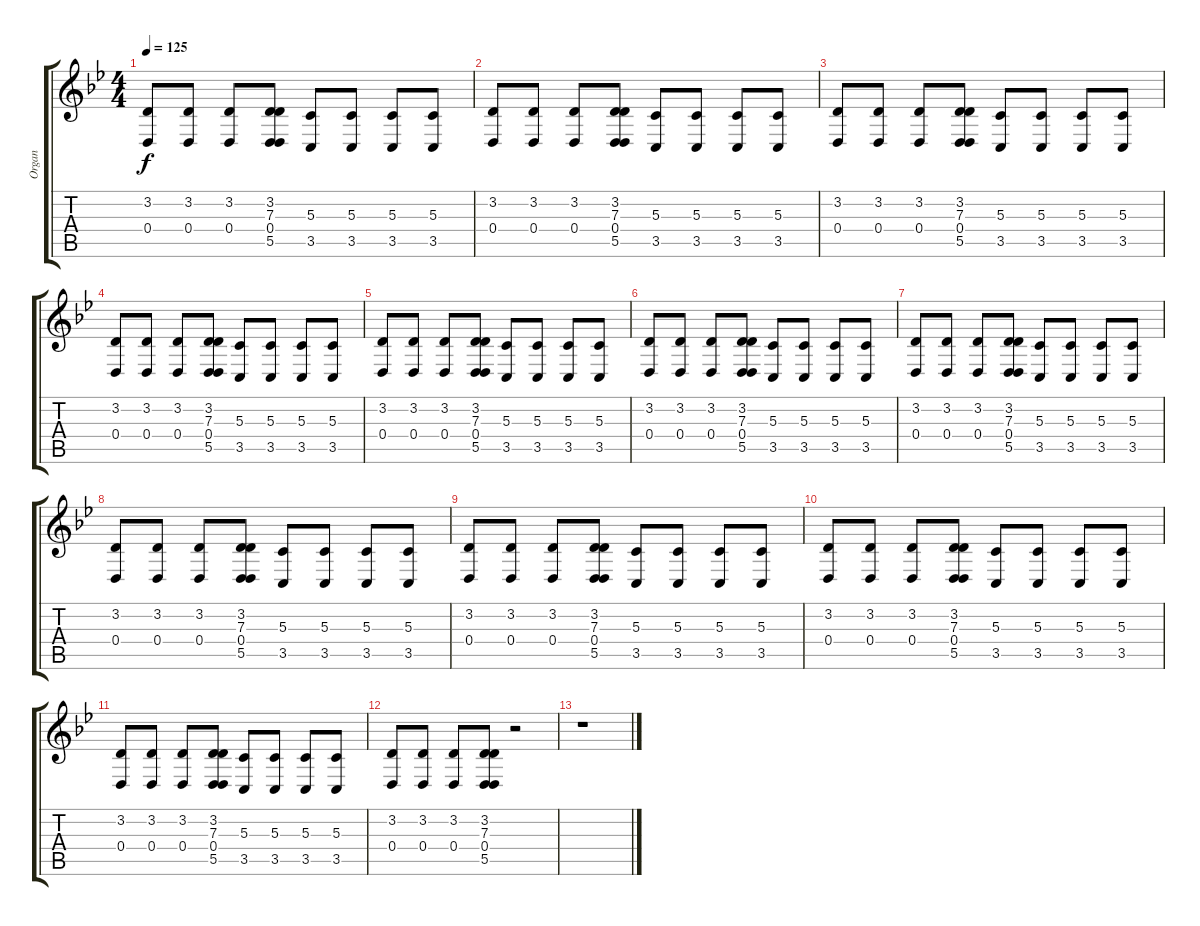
\track ("Organ" "Organ") {instrument drawbarorgan}
\staff {score tabs}
\tuning (E4 B3 G3 D3 A2 E2) {hide}
\ts (4 4)
\tempo 125
\clef g2
\ks bb
(3.2 0.4).8{dy f} (3.2 0.4).8 (3.2 0.4).8 (3.2 7.3 0.4 5.5).8 (5.3 3.5).8 (5.3 3.5).8 (5.3 3.5).8 (5.3 3.5).8 |
(3.2 0.4).8 (3.2 0.4).8 (3.2 0.4).8 (3.2 7.3 0.4 5.5).8 (5.3 3.5).8 (5.3 3.5).8 (5.3 3.5).8 (5.3 3.5).8 |
(3.2 0.4).8 (3.2 0.4).8 (3.2 0.4).8 (3.2 7.3 0.4 5.5).8 (5.3 3.5).8 (5.3 3.5).8 (5.3 3.5).8 (5.3 3.5).8 |
(3.2 0.4).8 (3.2 0.4).8 (3.2 0.4).8 (3.2 7.3 0.4 5.5).8 (5.3 3.5).8 (5.3 3.5).8 (5.3 3.5).8 (5.3 3.5).8 |
(3.2 0.4).8 (3.2 0.4).8 (3.2 0.4).8 (3.2 7.3 0.4 5.5).8 (5.3 3.5).8 (5.3 3.5).8 (5.3 3.5).8 (5.3 3.5).8 |
(3.2 0.4).8 (3.2 0.4).8 (3.2 0.4).8 (3.2 7.3 0.4 5.5).8 (5.3 3.5).8 (5.3 3.5).8 (5.3 3.5).8 (5.3 3.5).8 |
(3.2 0.4).8 (3.2 0.4).8 (3.2 0.4).8 (3.2 7.3 0.4 5.5).8 (5.3 3.5).8 (5.3 3.5).8 (5.3 3.5).8 (5.3 3.5).8 |
(3.2 0.4).8 (3.2 0.4).8 (3.2 0.4).8 (3.2 7.3 0.4 5.5).8 (5.3 3.5).8 (5.3 3.5).8 (5.3 3.5).8 (5.3 3.5).8 |
(3.2 0.4).8 (3.2 0.4).8 (3.2 0.4).8 (3.2 7.3 0.4 5.5).8 (5.3 3.5).8 (5.3 3.5).8 (5.3 3.5).8 (5.3 3.5).8 |
(3.2 0.4).8 (3.2 0.4).8 (3.2 0.4).8 (3.2 7.3 0.4 5.5).8 (5.3 3.5).8 (5.3 3.5).8 (5.3 3.5).8 (5.3 3.5).8 |
(3.2 0.4).8 (3.2 0.4).8 (3.2 0.4).8 (3.2 7.3 0.4 5.5).8 (5.3 3.5).8 (5.3 3.5).8 (5.3 3.5).8 (5.3 3.5).8 |
(3.2 0.4).8 (3.2 0.4).8 (3.2 0.4).8 (3.2 7.3 0.4 5.5).8 r.2 |
r.1
